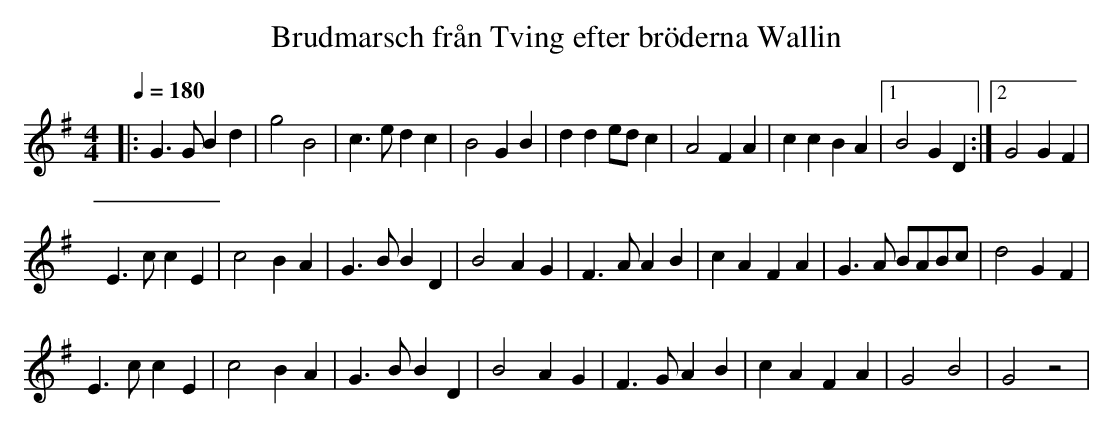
X:1
T:Brudmarsch från Tving efter bröderna Wallin
M:4/4
L:1/4
K:G
Q:180
|: G3/2 G/2 B d | g2 B2 | c3/2 e/2 d c | B2 G B | d d e/2d/2 c | A2 F A | c c B A |1 B2 G D :|2 G2 G F |
E3/2 c/2 c E | c2 B A | G3/2 B/2 B D | B2 A G | F3/2 A/2 A B | c A F A | G3/2 A/2 B/2A/2B/2c/2 | d2 G F |
E3/2 c/2 c E | c2 B A | G3/2 B/2 B D | B2 A G | F3/2 G/2 A B | c A F A | G2 B2 | G2 z2 |
